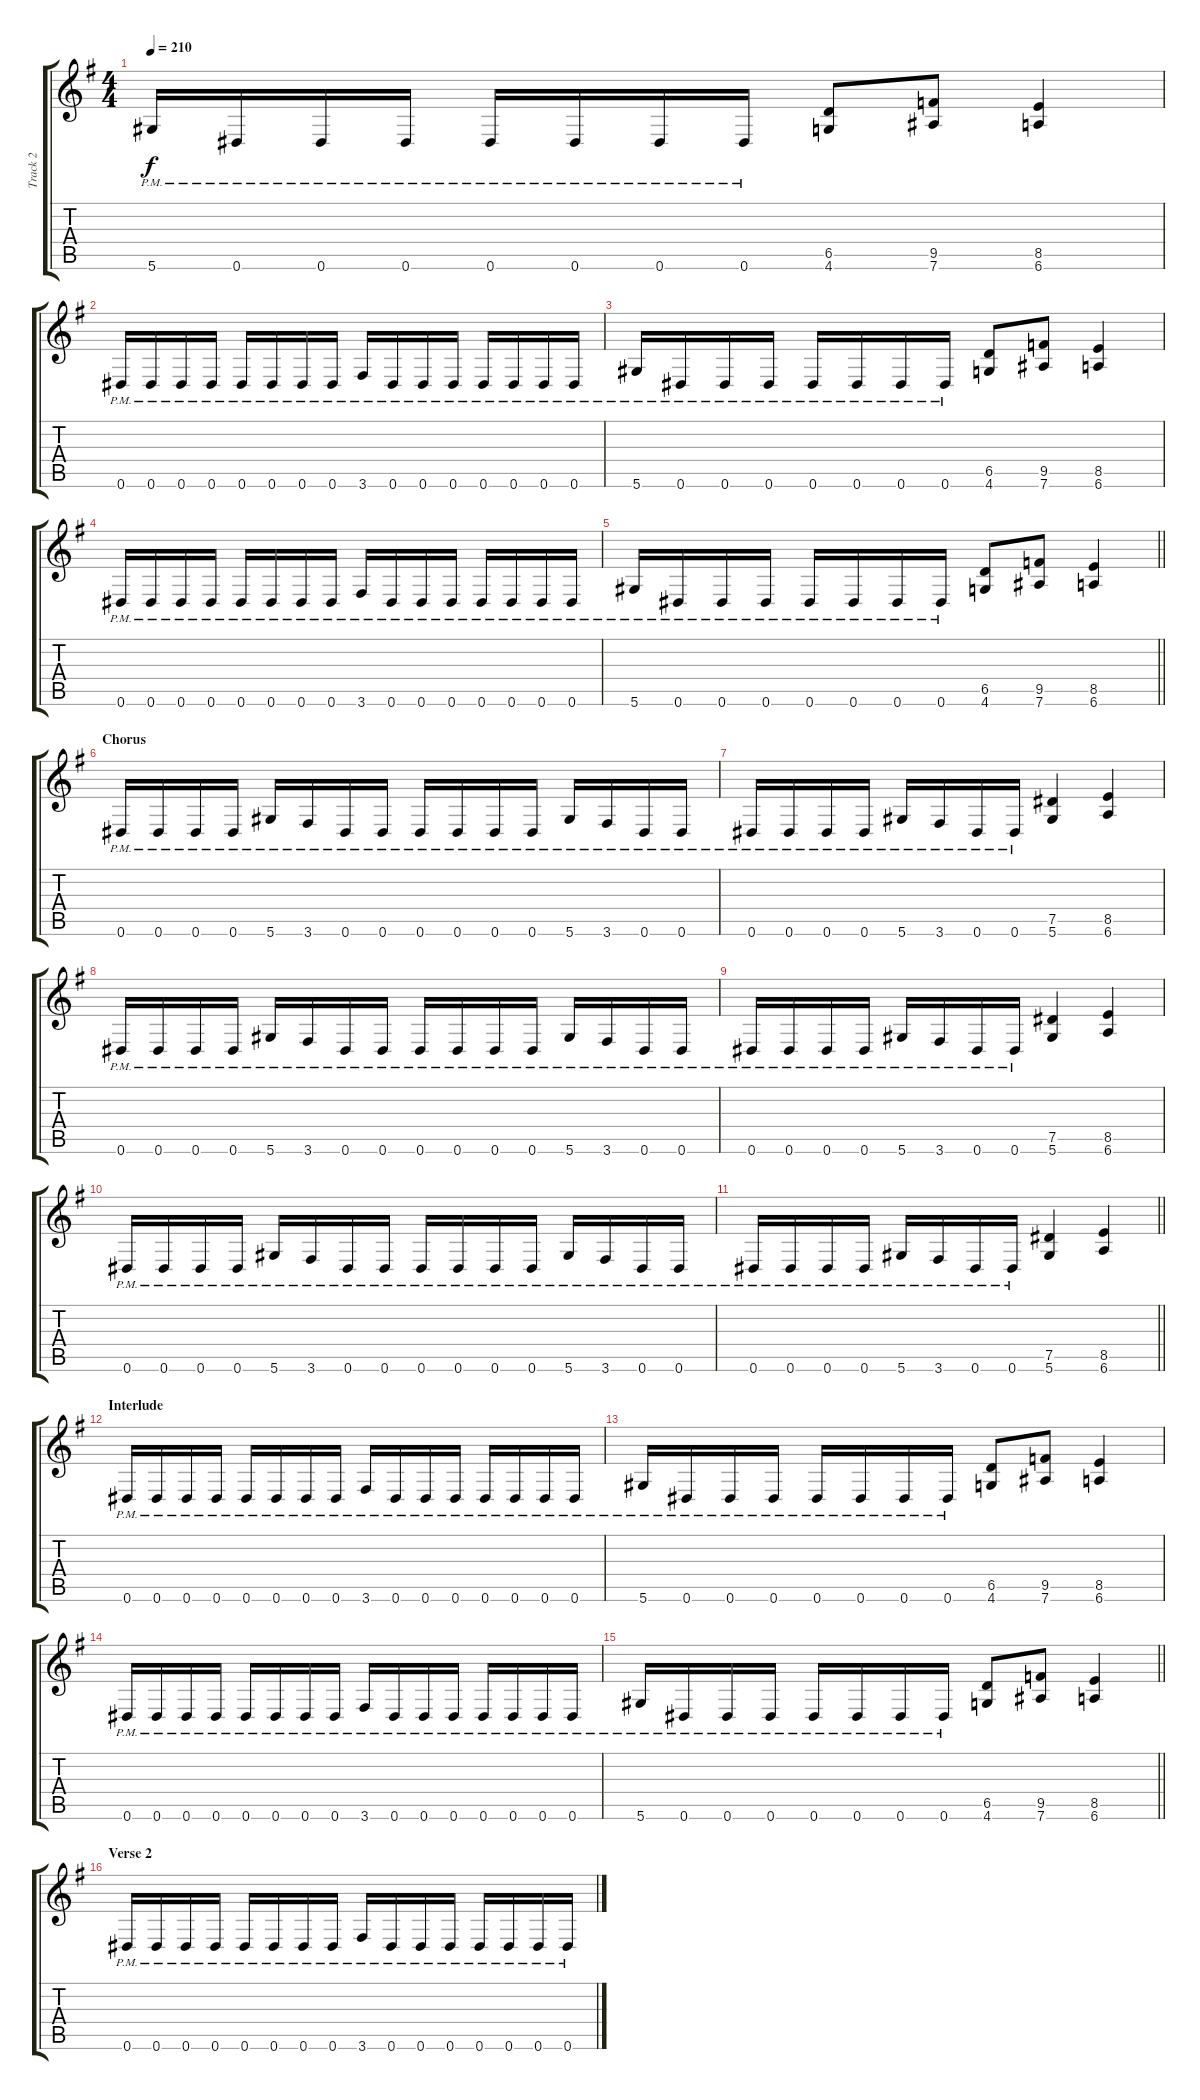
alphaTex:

\track ("Track 2" "Track 2") {instrument overdrivenguitar}
\staff {score tabs}
\tuning (Eb4 Bb3 Gb3 Db3 Ab2 Eb2) {hide}
\ts (4 4)
\tempo 210
\clef g2
\ks eminor
5.6{pm}.16{dy f} 0.6{pm}.16 0.6{pm}.16 0.6{pm}.16 0.6{pm}.16 0.6{pm}.16 0.6{pm}.16 0.6{pm}.16 (6.5 4.6).8 (9.5 7.6).8 (8.5 6.6).4 |
0.6{pm}.16 0.6{pm}.16 0.6{pm}.16 0.6{pm}.16 0.6{pm}.16 0.6{pm}.16 0.6{pm}.16 0.6{pm}.16 3.6{pm}.16 0.6{pm}.16 0.6{pm}.16 0.6{pm}.16 0.6{pm}.16 0.6{pm}.16 0.6{pm}.16 0.6{pm}.16 |
5.6{pm}.16 0.6{pm}.16 0.6{pm}.16 0.6{pm}.16 0.6{pm}.16 0.6{pm}.16 0.6{pm}.16 0.6{pm}.16 (6.5 4.6).8 (9.5 7.6).8 (8.5 6.6).4 |
0.6{pm}.16 0.6{pm}.16 0.6{pm}.16 0.6{pm}.16 0.6{pm}.16 0.6{pm}.16 0.6{pm}.16 0.6{pm}.16 3.6{pm}.16 0.6{pm}.16 0.6{pm}.16 0.6{pm}.16 0.6{pm}.16 0.6{pm}.16 0.6{pm}.16 0.6{pm}.16 |
\barLineRight lightlight
5.6{pm}.16 0.6{pm}.16 0.6{pm}.16 0.6{pm}.16 0.6{pm}.16 0.6{pm}.16 0.6{pm}.16 0.6{pm}.16 (6.5 4.6).8 (9.5 7.6).8 (8.5 6.6).4 |
\section ("" "Chorus")
0.6{pm}.16 0.6{pm}.16 0.6{pm}.16 0.6{pm}.16 5.6{pm}.16 3.6{pm}.16 0.6{pm}.16 0.6{pm}.16 0.6{pm}.16 0.6{pm}.16 0.6{pm}.16 0.6{pm}.16 5.6{pm}.16 3.6{pm}.16 0.6{pm}.16 0.6{pm}.16 |
0.6{pm}.16 0.6{pm}.16 0.6{pm}.16 0.6{pm}.16 5.6{pm}.16 3.6{pm}.16 0.6{pm}.16 0.6{pm}.16 (7.5 5.6).4 (8.5 6.6).4 |
0.6{pm}.16 0.6{pm}.16 0.6{pm}.16 0.6{pm}.16 5.6{pm}.16 3.6{pm}.16 0.6{pm}.16 0.6{pm}.16 0.6{pm}.16 0.6{pm}.16 0.6{pm}.16 0.6{pm}.16 5.6{pm}.16 3.6{pm}.16 0.6{pm}.16 0.6{pm}.16 |
0.6{pm}.16 0.6{pm}.16 0.6{pm}.16 0.6{pm}.16 5.6{pm}.16 3.6{pm}.16 0.6{pm}.16 0.6{pm}.16 (7.5 5.6).4 (8.5 6.6).4 |
0.6{pm}.16 0.6{pm}.16 0.6{pm}.16 0.6{pm}.16 5.6{pm}.16 3.6{pm}.16 0.6{pm}.16 0.6{pm}.16 0.6{pm}.16 0.6{pm}.16 0.6{pm}.16 0.6{pm}.16 5.6{pm}.16 3.6{pm}.16 0.6{pm}.16 0.6{pm}.16 |
\barLineRight lightlight
0.6{pm}.16 0.6{pm}.16 0.6{pm}.16 0.6{pm}.16 5.6{pm}.16 3.6{pm}.16 0.6{pm}.16 0.6{pm}.16 (7.5 5.6).4 (8.5 6.6).4 |
\section ("" "Interlude")
0.6{pm}.16 0.6{pm}.16 0.6{pm}.16 0.6{pm}.16 0.6{pm}.16 0.6{pm}.16 0.6{pm}.16 0.6{pm}.16 3.6{pm}.16 0.6{pm}.16 0.6{pm}.16 0.6{pm}.16 0.6{pm}.16 0.6{pm}.16 0.6{pm}.16 0.6{pm}.16 |
5.6{pm}.16 0.6{pm}.16 0.6{pm}.16 0.6{pm}.16 0.6{pm}.16 0.6{pm}.16 0.6{pm}.16 0.6{pm}.16 (6.5 4.6).8 (9.5 7.6).8 (8.5 6.6).4 |
0.6{pm}.16 0.6{pm}.16 0.6{pm}.16 0.6{pm}.16 0.6{pm}.16 0.6{pm}.16 0.6{pm}.16 0.6{pm}.16 3.6{pm}.16 0.6{pm}.16 0.6{pm}.16 0.6{pm}.16 0.6{pm}.16 0.6{pm}.16 0.6{pm}.16 0.6{pm}.16 |
\barLineRight lightlight
5.6{pm}.16 0.6{pm}.16 0.6{pm}.16 0.6{pm}.16 0.6{pm}.16 0.6{pm}.16 0.6{pm}.16 0.6{pm}.16 (6.5 4.6).8 (9.5 7.6).8 (8.5 6.6).4 |
\section ("" "Verse 2")
0.6{pm}.16 0.6{pm}.16 0.6{pm}.16 0.6{pm}.16 0.6{pm}.16 0.6{pm}.16 0.6{pm}.16 0.6{pm}.16 3.6{pm}.16 0.6{pm}.16 0.6{pm}.16 0.6{pm}.16 0.6{pm}.16 0.6{pm}.16 0.6{pm}.16 0.6{pm}.16
